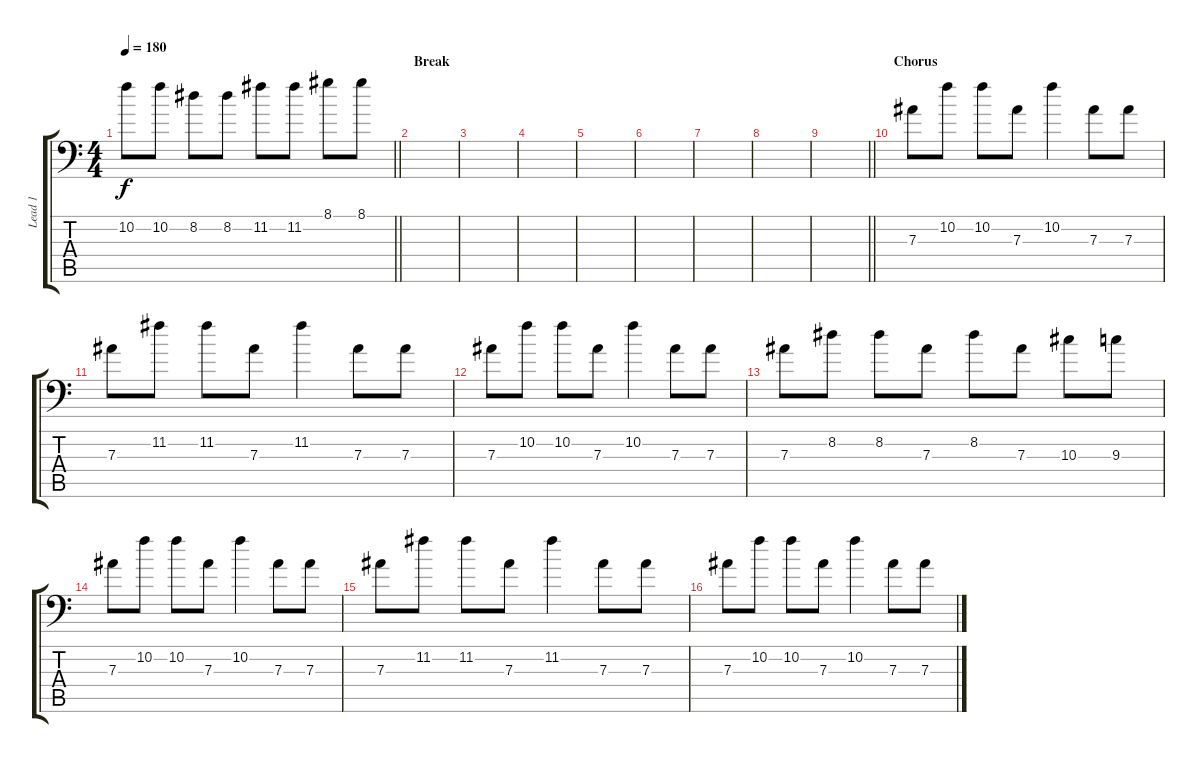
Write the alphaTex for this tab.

\track ("Lead 1" "Lead 1") {instrument distortionguitar}
\staff {score tabs}
\tuning (C4 G3 Eb3 Bb2 F2 Bb1) {hide}
\ts (4 4)
\tempo 180
\clef f4
\barLineRight lightlight
\ks c
10.2.8{dy f} 10.2.8 8.2.8 8.2.8 11.2.8 11.2.8 8.1.8 8.1.8 |
\section ("" "Break")
|
|
|
|
|
|
|
\barLineRight lightlight
|
\section ("" "Chorus")
7.3.8 10.2.8 10.2.8 7.3.8 10.2.4 7.3.8 7.3.8 |
7.3.8 11.2.8 11.2.8 7.3.8 11.2.4 7.3.8 7.3.8 |
7.3.8 10.2.8 10.2.8 7.3.8 10.2.4 7.3.8 7.3.8 |
7.3.8 8.2.8 8.2.8 7.3.8 8.2.8 7.3.8 10.3.8 9.3.8 |
7.3.8 10.2.8 10.2.8 7.3.8 10.2.4 7.3.8 7.3.8 |
7.3.8 11.2.8 11.2.8 7.3.8 11.2.4 7.3.8 7.3.8 |
7.3.8 10.2.8 10.2.8 7.3.8 10.2.4 7.3.8 7.3.8
